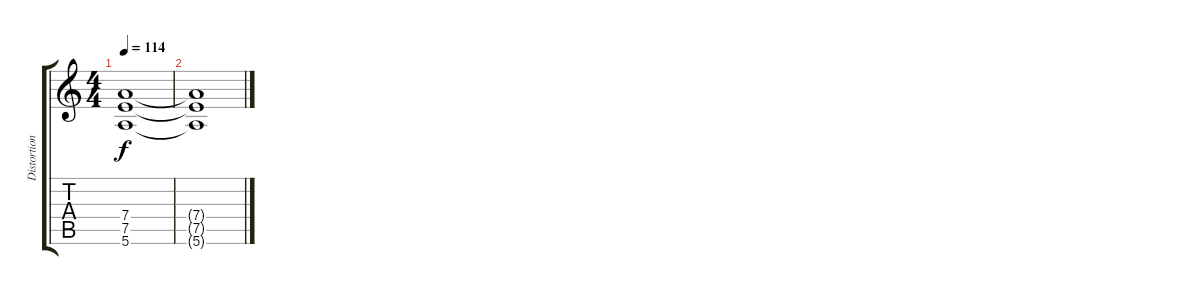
\track ("Distortion 1" "Distortion") {instrument distortionguitar}
\staff {score tabs}
\tuning (E4 B3 G3 D3 A2 E2) {hide}
\ts (4 4)
\tempo 114
\clef g2
\ks c
(7.4{t} 7.5{t} 5.6{t}).1{dy f} |
(7.4{t} 7.5{t} 5.6{t}).1
